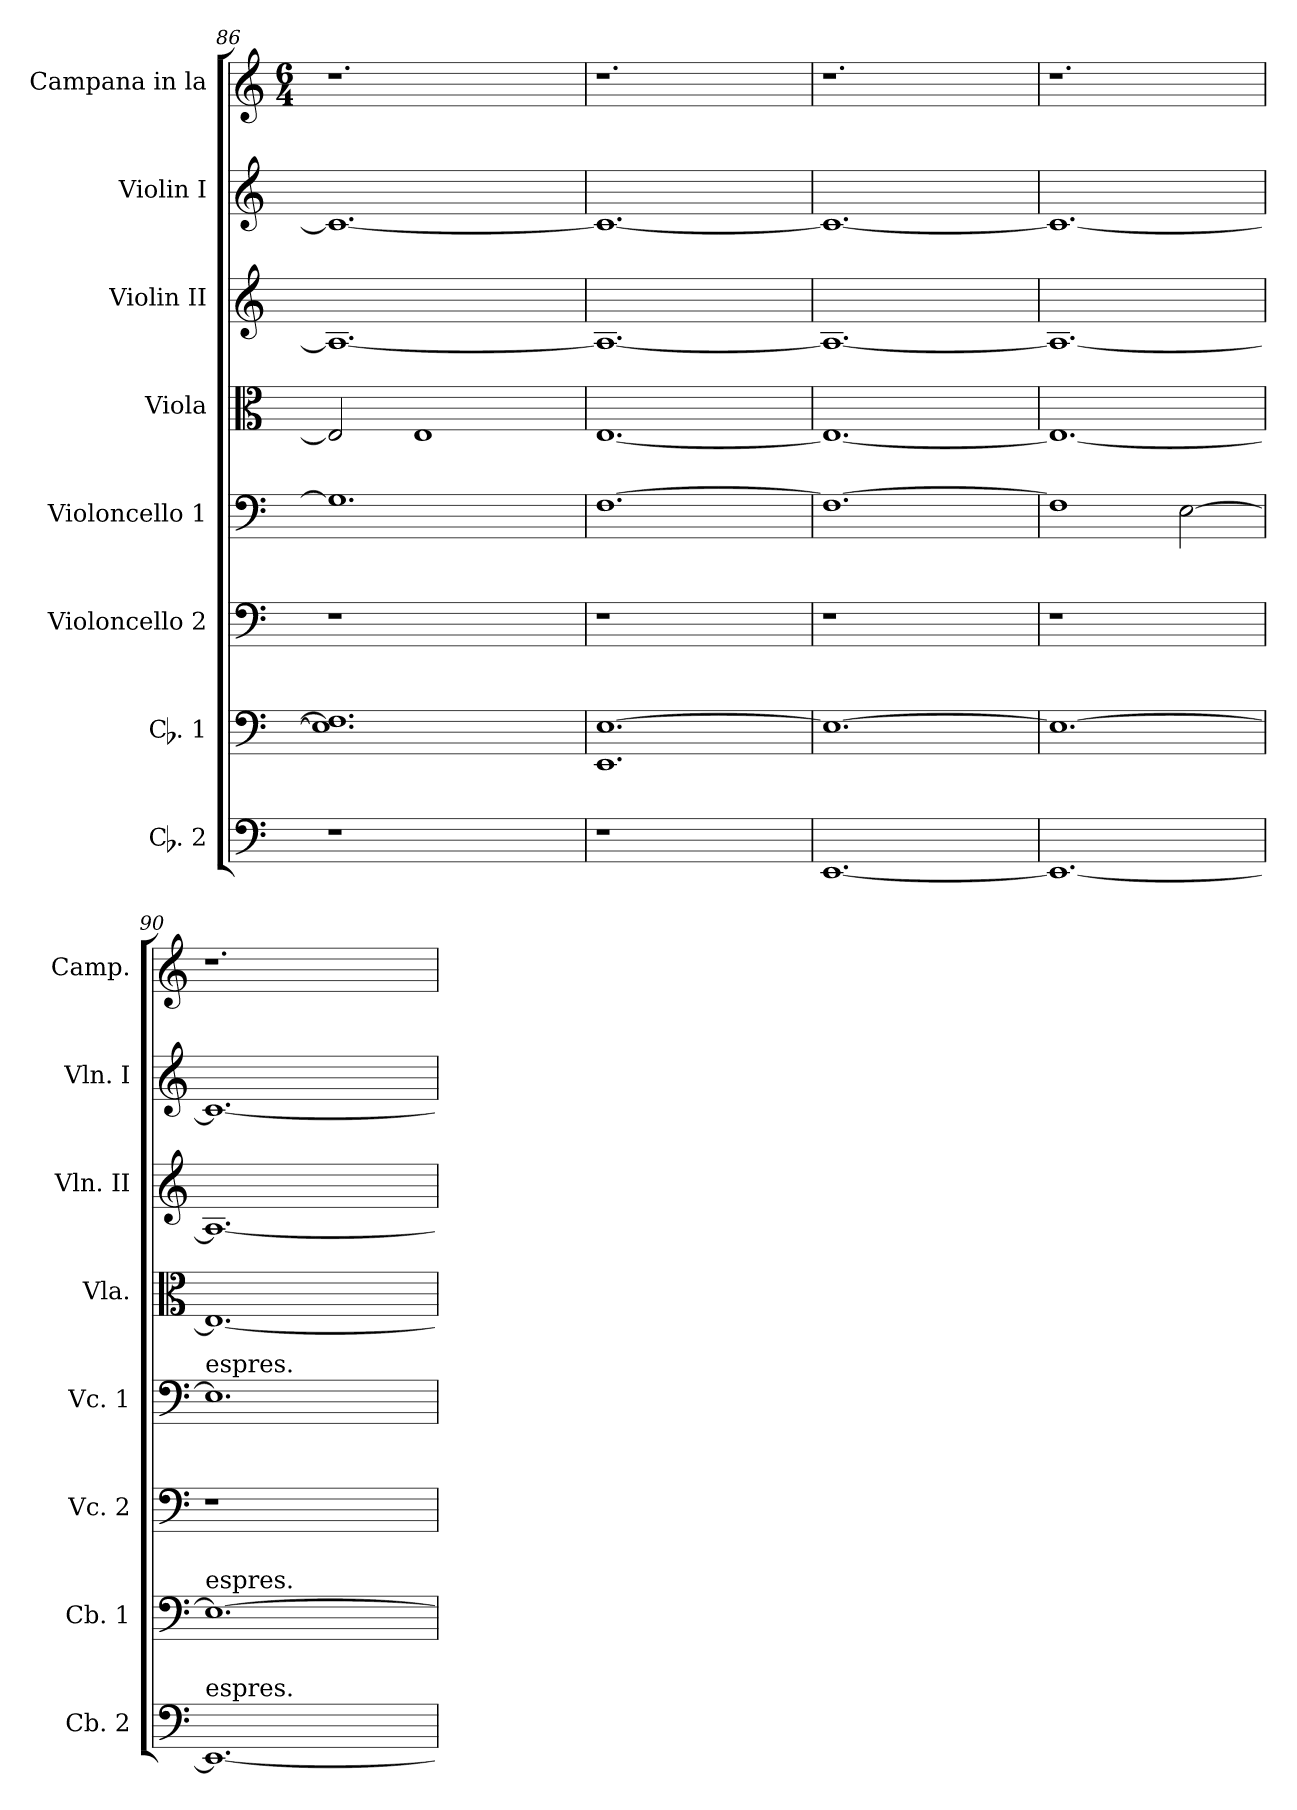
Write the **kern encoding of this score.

**kern	**kern	**kern	**kern	**kern	**kern	**kern	**kern
*part8	*part7	*part6	*part5	*part4	*part3	*part2	*part1
*staff8	*staff7	*staff6	*staff5	*staff4	*staff3	*staff2	*staff1
*I"Cb. 2	*I"Cb. 1	*I"Violoncello 2	*I"Violoncello 1	*I"Viola	*I"Violin II	*I"Violin I	*I"Campana in la
*I'Cb. 2	*I'Cb. 1	*I'Vc. 2	*I'Vc. 1	*I'Vla.	*I'Vln. II	*I'Vln. I	*I'Camp.
*clefF4	*clefF4	*clefF4	*clefF4	*clefC3	*clefG2	*clefG2	*clefG2
*ITrd7c12	*ITrd7c12	*	*	*	*	*	*
*k[]	*k[]	*k[]	*k[]	*k[]	*k[]	*k[]	*k[]
*C:	*C:	*C:	*C:	*C:	*C:	*C:	*C:
*	*	*	*	*	*	*	*M6/4
=86	=86	=86	=86	=86	=86	=86	=86
1r	1.FF] 1.EE]	1r	1.G]	2E/]	1.A_<	1.c_<	1.r
.	.	.	.	1E	.	.	.
2ryy	.	2ryy	.	.	.	.	.
=87	=87	=87	=87	=87	=87	=87	=87
1r	[1.EE 1.EEE	1r	[>1.F	[<1.E	1.A_<	1.c_<	1.r
2ryy	.	2ryy	.	.	.	.	.
=88	=88	=88	=88	=88	=88	=88	=88
[<1.EEE	1.EE_>	1r	1.F_>	1.E_<	1.A_<	1.c_<	1.r
.	.	2ryy	.	.	.	.	.
!!LO:PB:g=z
=89	=89	=89	=89	=89	=89	=89	=89
1.EEE_<	1.EE_>	1r	1F]	1.E_<	1.A_<	1.c_<	1.r
.	.	2ryy	[>2E\	.	.	.	.
=90	=90	=90	=90	=90	=90	=90	=90
!	!	!	!LO:TX:a:t=espres.	!	!	!	!
!	!LO:TX:a:t=espres.	!	!	!	!	!	!
!LO:TX:a:t=espres.	!	!	!	!	!	!	!
1.EEE_<	1.EE_>	1r	1.E]	1.E_<	1.A_<	1.c_<	1.r
.	.	2ryy	.	.	.	.	.
=	=	=	=	=	=	=	=
*-	*-	*-	*-	*-	*-	*-	*-
